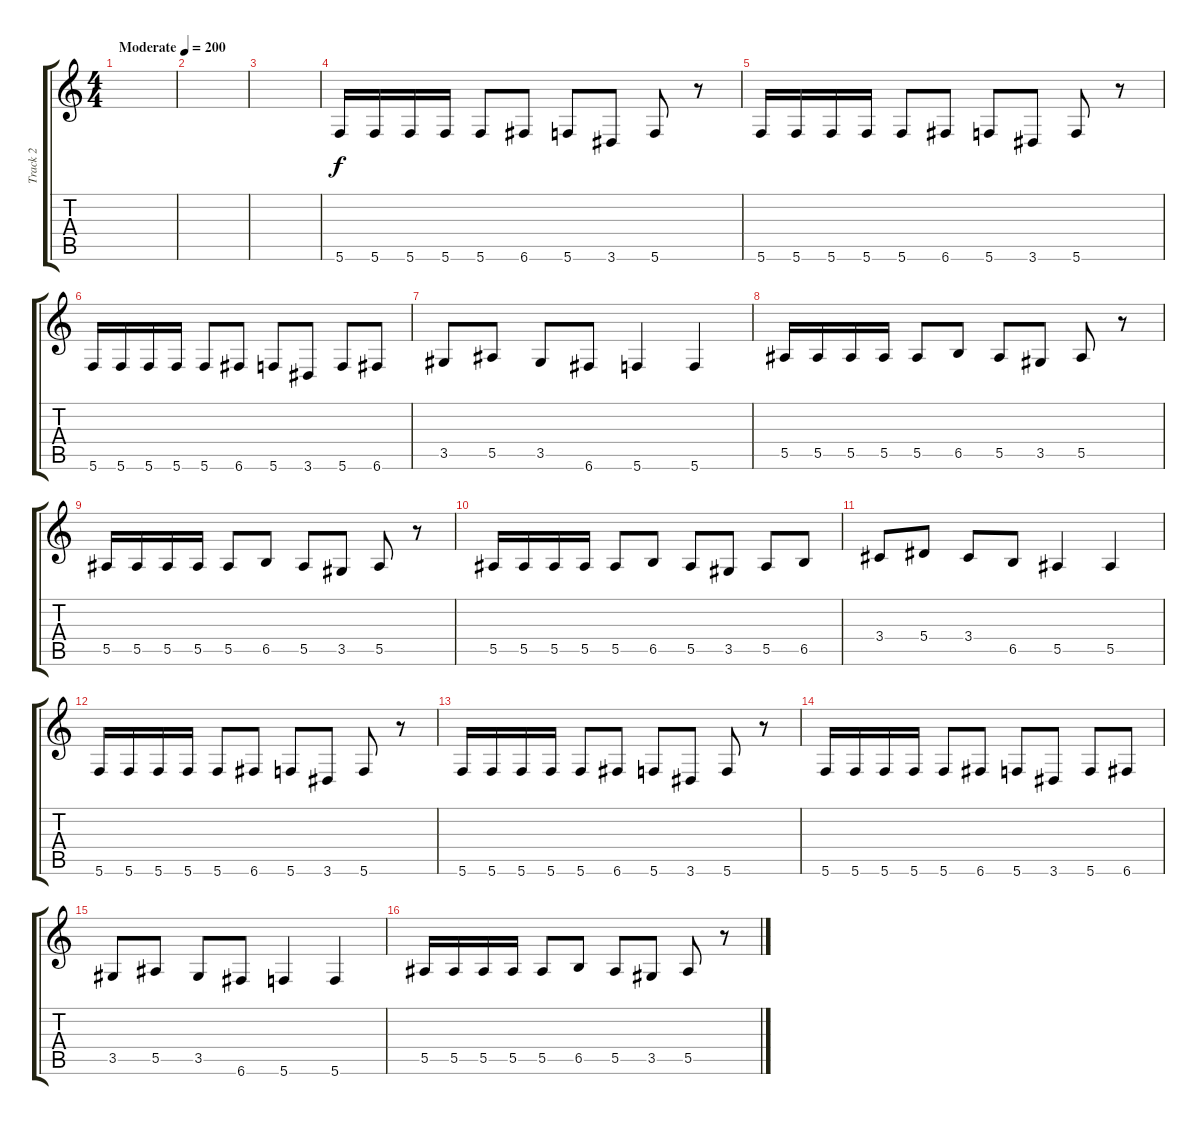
\track ("Track 2" "Track 2") {instrument distortionguitar}
\staff {score tabs}
\tuning (C4 G3 Eb3 Bb2 F2 C2) {hide}
\ts (4 4)
\tempo (200 "Moderate")
\clef g2
\ks c
|
|
|
5.6.16 5.6.16 5.6.16 5.6.16 5.6.8 6.6.8 5.6.8 3.6.8 5.6.8 r.8 |
5.6.16 5.6.16 5.6.16 5.6.16 5.6.8 6.6.8 5.6.8 3.6.8 5.6.8 r.8 |
5.6.16 5.6.16 5.6.16 5.6.16 5.6.8 6.6.8 5.6.8 3.6.8 5.6.8 6.6.8 |
3.5.8 5.5.8 3.5.8 6.6.8 5.6.4 5.6.4 |
5.5.16 5.5.16 5.5.16 5.5.16 5.5.8 6.5.8 5.5.8 3.5.8 5.5.8 r.8 |
5.5.16 5.5.16 5.5.16 5.5.16 5.5.8 6.5.8 5.5.8 3.5.8 5.5.8 r.8 |
5.5.16 5.5.16 5.5.16 5.5.16 5.5.8 6.5.8 5.5.8 3.5.8 5.5.8 6.5.8 |
3.4.8 5.4.8 3.4.8 6.5.8 5.5.4 5.5.4 |
5.6.16 5.6.16 5.6.16 5.6.16 5.6.8 6.6.8 5.6.8 3.6.8 5.6.8 r.8 |
5.6.16 5.6.16 5.6.16 5.6.16 5.6.8 6.6.8 5.6.8 3.6.8 5.6.8 r.8 |
5.6.16 5.6.16 5.6.16 5.6.16 5.6.8 6.6.8 5.6.8 3.6.8 5.6.8 6.6.8 |
3.5.8 5.5.8 3.5.8 6.6.8 5.6.4 5.6.4 |
5.5.16 5.5.16 5.5.16 5.5.16 5.5.8 6.5.8 5.5.8 3.5.8 5.5.8 r.8
